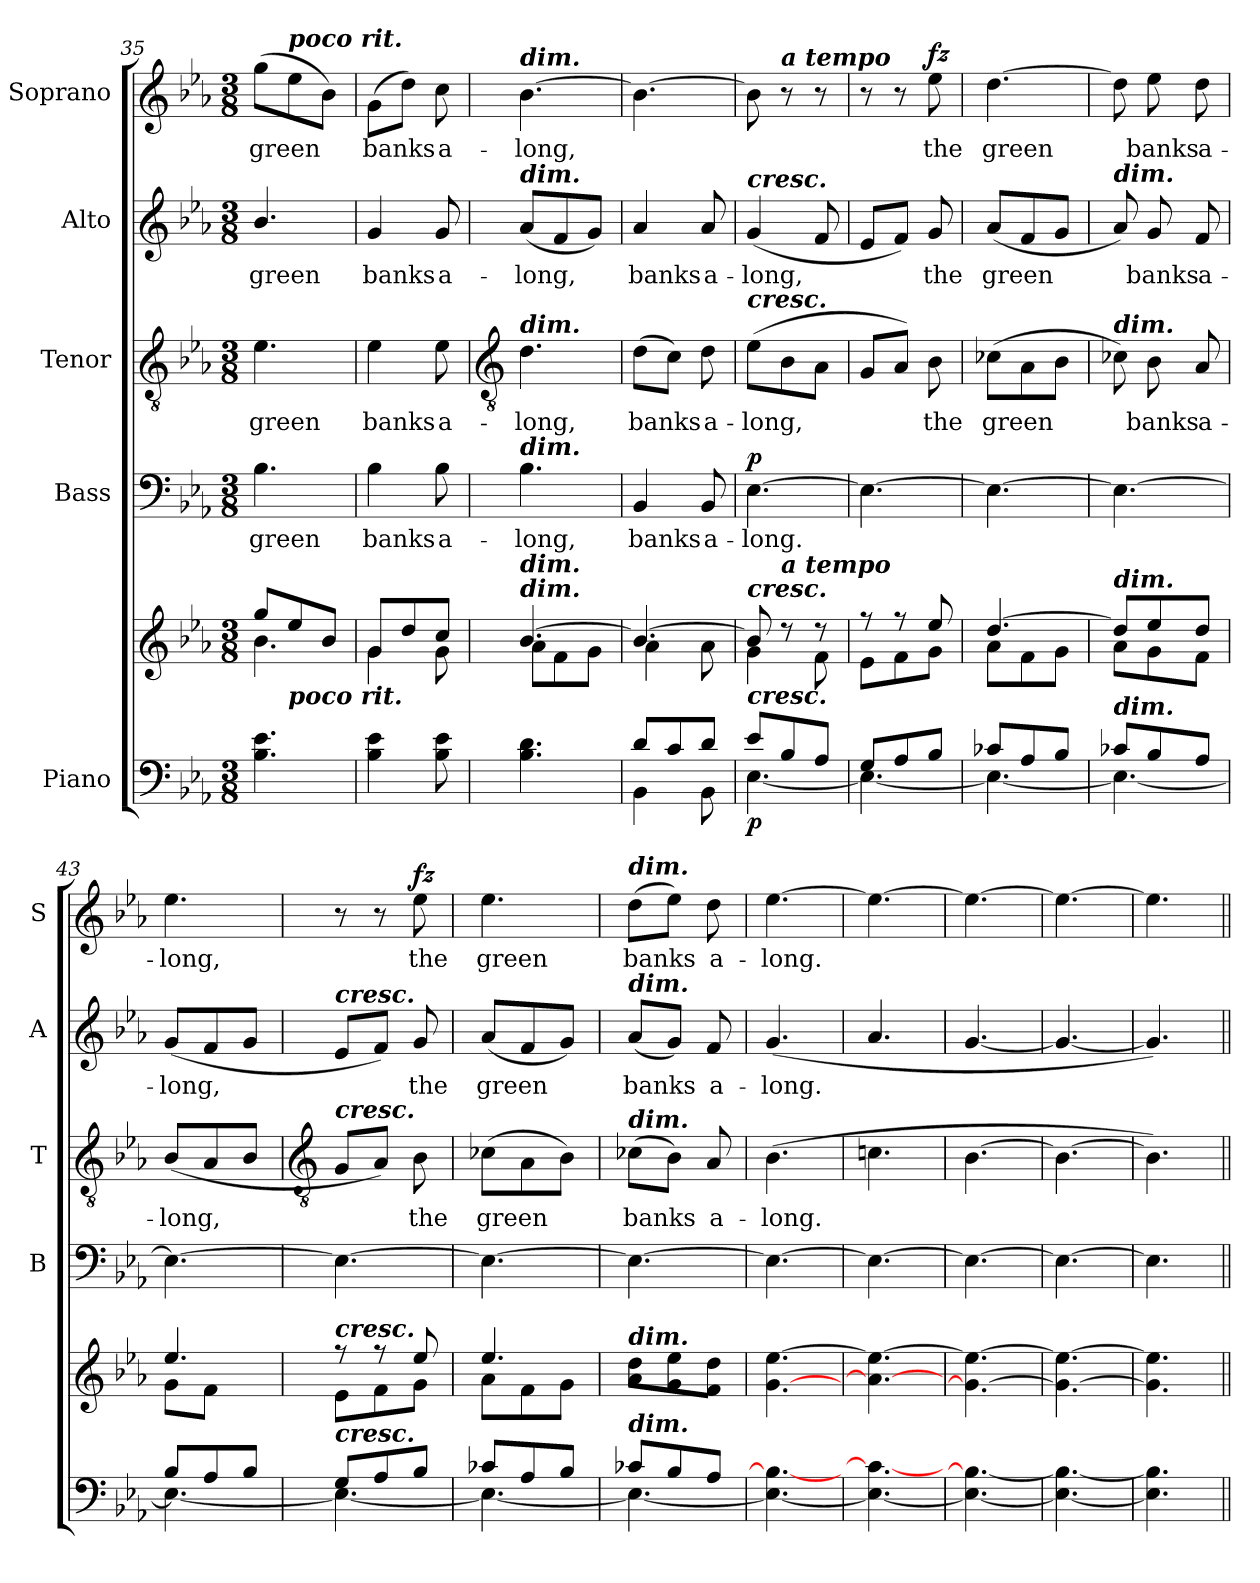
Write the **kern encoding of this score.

**kern	**kern	**dynam	**kern	**text	**dynam	**kern	**text	**kern	**text	**kern	**text	**dynam
*part5	*part5	*part5	*part4	*part4	*part4	*part3	*part3	*part2	*part2	*part1	*part1	*part1
*staff6	*staff5	*staff5/6	*staff4	*staff4	*staff4	*staff3	*staff3	*staff2	*staff2	*staff1	*staff1	*staff1
*I"Piano	*	*	*I"Bass	*	*	*I"Tenor	*	*I"Alto	*	*I"Soprano	*	*
*	*	*	*I'B	*	*	*I'T	*	*I'A	*	*I'S	*	*
*clefF4	*clefG2	*	*clefF4	*	*	*clefGv2	*	*clefG2	*	*clefG2	*	*
*k[b-e-a-]	*k[b-e-a-]	*	*k[b-e-a-]	*	*	*k[b-e-a-]	*	*k[b-e-a-]	*	*k[b-e-a-]	*	*
*E-:	*E-:	*	*E-:	*	*	*E-:	*	*E-:	*	*E-:	*	*
*M3/8	*M3/8	*	*M3/8	*	*	*M3/8	*	*M3/8	*	*M3/8	*	*
=35	=35	=35	=35	=35	=35	=35	=35	=35	=35	=35	=35	=35
*	*^	*	*	*	*	*	*	*	*	*	*	*
!	!	!	!	!	!LO:LY:b	!	!	!LO:LY:b	!	!LO:LY:b	!	!LO:LY:b	!
4.B- 4.e-	8gg/L	4.b-\	.	4.B-	green	.	4.e-	green	4.b-/	green	(>8ggL	green	.
!	!	!	!	!	!	!	!	!	!	!	!LO:TX:a:Bi:t=poco rit.	!	!
!	!LO:TX:b:Bi:t=poco rit.	!	!	!	!	!	!	!	!	!	!	!	!
.	8ee-/	.	.	.	.	.	.	.	.	.	8ee-	.	.
.	8b-/J	.	.	.	.	.	.	.	.	.	8b-J)	.	.
=36	=36	=36	=36	=36	=36	=36	=36	=36	=36	=36	=36	=36	=36
!	!	!	!	!	!LO:LY:b	!	!	!LO:LY:b	!	!LO:LY:b	!	!LO:LY:b	!
4B- 4e-	8g/L	4g\	.	4B-	banks	.	4e-	banks	4g	banks	(>8gL	banks	.
.	8dd/	.	.	.	.	.	.	.	.	.	8ddJ)	.	.
!	!	!	!	!	!LO:LY:b	!	!	!LO:LY:b	!	!LO:LY:b	!	!LO:LY:b	!
8B- 8e-	8cc/J	8g\	.	8B-	a-	.	8e-	a-	8g	a-	8cc	a-	.
!!LO:LB:g=z
=37	=37	=37	=37	=37	=37	=37	=37	=37	=37	=37	=37	=37	=37
*	*	*	*	*	*	*	*clefGv2	*	*	*	*	*	*
!	!	!	!	!	!	!	!	!	!	!	!LO:TX:a:Bi:t=dim.	!	!
!	!	!	!	!	!	!	!	!	!LO:TX:a:Bi:t=dim.	!	!	!	!
!	!	!	!	!	!	!	!LO:TX:a:Bi:t=dim.	!	!	!	!	!	!
!	!	!	!	!LO:TX:a:Bi:t=dim.	!	!	!	!	!	!	!	!	!
!	!LO:TX:a:Bi:t=dim.	!	!	!	!	!	!	!	!	!	!	!	!
!	!LO:TX:a:Bi:t=dim.	!	!	!	!	!	!	!	!	!	!	!	!
!LO:TX:a:Bi:t=dim.	!	!	!	!	!	!	!	!	!	!	!	!	!
!LO:N:vis=1	!	!	!	!	!LO:LY:b	!	!	!LO:LY:b	!	!LO:LY:b	!	!LO:LY:b	!
*^	*	*	*	*	*	*	*	*	*	*	*	*	*
4.ryy	4.B-\ 4.d\	[4.b-/	8a-\L	.	4.B-	-long,	.	4.d	-long,	(<8a-L	-long,	[4.b-	-long,	.
.	.	.	8f\	.	.	.	.	.	.	8f	.	.	.	.
.	.	.	8g\J	.	.	.	.	.	.	8gJ)	.	.	.	.
=38	=38	=38	=38	=38	=38	=38	=38	=38	=38	=38	=38	=38	=38	=38
!	!	!	!	!	!	!LO:LY:b	!	!	!LO:LY:b	!	!LO:LY:b	!	!	!
8d/L	4BB-\	4.b-/_	4a-\	.	4BB-	banks	.	(>8dL	banks	4a-	banks	4.b-_	.	.
8c/	.	.	.	.	.	.	.	8cJ)	.	.	.	.	.	.
!	!	!	!	!	!	!LO:LY:b	!	!	!LO:LY:b	!	!LO:LY:b	!	!	!
8d/J	8BB-\	.	8a-\	.	8BB-	a-	.	8d	a-	8a-	a-	.	.	.
=39	=39	=39	=39	=39	=39	=39	=39	=39	=39	=39	=39	=39	=39	=39
!	!	!	!	!	!	!	!	!	!	!LO:TX:a:Bi:t=cresc.	!	!	!	!
!	!	!	!	!	!	!	!	!LO:TX:a:Bi:t=cresc.	!	!	!	!	!	!
!	!	!LO:TX:a:Bi:t=cresc.	!	!	!	!	!	!	!	!	!	!	!	!
!LO:TX:a:Bi:t=cresc.	!	!	!	!	!	!	!	!	!	!	!	!	!	!
!	!	!	!	!LO:DY:b=2	!	!LO:LY:b	!LO:DY:b	!	!LO:LY:b	!	!LO:LY:b	!	!	!
8e-/L	[4.E-\	8b-/]	4g\	p	[4.E-	long.	p	(>8e-L	-long,	(<4g	-long,	8b-]	.	.
!	!	!	!	!	!	!	!	!	!	!	!	!LO:TX:a:Bi:t=a tempo	!	!
!	!	!LO:TX:a:Bi:t=a tempo	!	!	!	!	!	!	!	!	!	!	!	!
8B-/	.	8r	.	.	.	.	.	8B-	.	.	.	8r	.	.
8A-/J	.	8r	8f\	.	.	.	.	8A-J	.	8f	.	8r	.	.
=40	=40	=40	=40	=40	=40	=40	=40	=40	=40	=40	=40	=40	=40	=40
8G/L	4.E-\_	8r	8e-\L	.	4.E-_	.	.	8GL	.	8e-L	.	8r	.	.
8A-/	.	8r	8f\	.	.	.	.	8A-J)	.	8fJ)	.	8r	.	.
!	!	!	!	!	!	!	!	!	!LO:LY:b	!	!LO:LY:b	!	!LO:LY:b	!LO:DY:b
8B-/J	.	8ee-/	8g\J	.	.	.	.	8B-	the	8g	the	8ee-	the	fz
=41	=41	=41	=41	=41	=41	=41	=41	=41	=41	=41	=41	=41	=41	=41
!	!	!	!	!	!	!	!	!	!LO:LY:b	!	!LO:LY:b	!	!LO:LY:b	!
8c-X/L	4.E-\_	[4.dd/	8a-\L	.	4.E-_	.	.	(>8c-XL	green	(<8a-L	green	[4.dd	green	.
8A-/	.	.	8f\	.	.	.	.	8A-	.	8f	.	.	.	.
8B-/J	.	.	8g\J	.	.	.	.	8B-J	.	8gJ	.	.	.	.
=42	=42	=42	=42	=42	=42	=42	=42	=42	=42	=42	=42	=42	=42	=42
!	!	!	!	!	!	!	!	!	!	!LO:TX:a:Bi:t=dim.	!	!	!	!
!	!	!	!	!	!	!	!	!LO:TX:a:Bi:t=dim.	!	!	!	!	!	!
!	!	!LO:TX:a:Bi:t=dim.	!	!	!	!	!	!	!	!	!	!	!	!
!LO:TX:a:Bi:t=dim.	!	!	!	!	!	!	!	!	!	!	!	!	!	!
8c-X/L	4.E-\_	8dd/L]	8a-\L	.	4.E-_	.	.	8c-X)	.	8a-)	.	8dd]	.	.
!	!	!	!	!	!	!	!	!	!LO:LY:b	!	!LO:LY:b	!	!LO:LY:b	!
8B-/	.	8ee-/	8g\	.	.	.	.	8B-	banks	8g	banks	8ee-	banks	.
!	!	!	!	!	!	!	!	!	!LO:LY:b	!	!LO:LY:b	!	!LO:LY:b	!
8A-/J	.	8dd/J	8f\J	.	.	.	.	8A-	a-	8f	a-	8dd	a-	.
=43	=43	=43	=43	=43	=43	=43	=43	=43	=43	=43	=43	=43	=43	=43
!	!	!	!	!	!	!	!	!	!LO:LY:b	!	!LO:LY:b	!	!LO:LY:b	!
8B-/L	4.E-\_	4.ee-/	8g\L	.	4.E-_	.	.	(<8B-L	-long,	(<8gL	-long,	4.ee-	-long,	.
8A-/	.	.	8f\J	.	.	.	.	8A-	.	8f	.	.	.	.
8B-/J	.	.	8ryy	.	.	.	.	8B-J	.	8gJ	.	.	.	.
!!LO:LB:g=z
=44	=44	=44	=44	=44	=44	=44	=44	=44	=44	=44	=44	=44	=44	=44
*	*	*	*	*	*	*	*	*clefGv2	*	*	*	*	*	*
!	!	!	!	!	!	!	!	!	!	!LO:TX:a:Bi:t=cresc.	!	!	!	!
!	!	!	!	!	!	!	!	!LO:TX:a:Bi:t=cresc.	!	!	!	!	!	!
!	!	!LO:TX:a:Bi:t=cresc.	!	!	!	!	!	!	!	!	!	!	!	!
!LO:TX:a:Bi:t=cresc.	!	!	!	!	!	!	!	!	!	!	!	!	!	!
8G/L	4.E-\_	8r	8e-\L	.	4.E-_	.	.	8GL	.	8e-L	.	8r	.	.
8A-/	.	8r	8f\	.	.	.	.	8A-J)	.	8fJ)	.	8r	.	.
!	!	!	!	!	!	!	!	!	!LO:LY:b	!	!LO:LY:b	!	!LO:LY:b	!LO:DY:b
8B-/J	.	8ee-/	8g\J	.	.	.	.	8B-	the	8g	the	8ee-	the	fz
=45	=45	=45	=45	=45	=45	=45	=45	=45	=45	=45	=45	=45	=45	=45
!	!	!	!	!	!	!	!	!	!LO:LY:b	!	!LO:LY:b	!	!LO:LY:b	!
8c-X/L	4.E-\_	4.ee-/	8a-\L	.	4.E-_	.	.	(>8c-XL	green	(<8a-L	green	4.ee-	green	.
8A-/	.	.	8f\	.	.	.	.	8A-	.	8f	.	.	.	.
8B-/J	.	.	8g\J	.	.	.	.	8B-J)	.	8gJ)	.	.	.	.
=46	=46	=46	=46	=46	=46	=46	=46	=46	=46	=46	=46	=46	=46	=46
!	!	!	!	!	!	!	!	!	!	!	!	!LO:TX:a:Bi:t=dim.	!	!
!	!	!	!	!	!	!	!	!	!	!LO:TX:a:Bi:t=dim.	!	!	!	!
!	!	!	!	!	!	!	!	!LO:TX:a:Bi:t=dim.	!	!	!	!	!	!
!	!	!LO:TX:a:Bi:t=dim.	!	!	!	!	!	!	!	!	!	!	!	!
!LO:TX:a:Bi:t=dim.	!	!	!	!	!	!	!	!	!	!	!	!	!	!
!	!	!	!LO:N:vis=1	!	!	!	!	!	!LO:LY:b	!	!LO:LY:b	!	!LO:LY:b	!
8c-X/L	4.E-\_	8a-\ 8dd\L	4.ryy	.	4.E-_	.	.	(>8c-XL	banks	(<8a-L	banks	(>8ddL	banks	.
8B-/	.	8g\ 8ee-\	.	.	.	.	.	8B-J)	.	8gJ)	.	8ee-J)	.	.
!	!	!	!	!	!	!	!	!	!LO:LY:b	!	!LO:LY:b	!	!LO:LY:b	!
8A-/J	.	8f\ 8dd\J	.	.	.	.	.	8A-	a-	8f	a-	8dd	a-	.
=47	=47	=47	=47	=47	=47	=47	=47	=47	=47	=47	=47	=47	=47	=47
!LO:N:vis=1	!	!	!LO:N:vis=1	!	!	!	!	!	!LO:LY:b	!	!LO:LY:b	!	!LO:LY:b	!
4.ryy	4.E-\_ 4.B-\_	[4.g\ [4.ee-\	4.ryy	.	4.E-_	.	.	(>4.B-	-long.	(<4.g	-long.	[4.ee-	-long.	.
=48	=48	=48	=48	=48	=48	=48	=48	=48	=48	=48	=48	=48	=48	=48
!LO:N:vis=1	!	!	!LO:N:vis=1	!	!	!	!	!	!	!	!	!	!	!
4.ryy	4.E-\_ 4.cn\_	4.a-\_ 4.ee-\_	4.ryy	.	4.E-_	.	.	4.cn	.	4.a-	.	4.ee-_	.	.
=49	=49	=49	=49	=49	=49	=49	=49	=49	=49	=49	=49	=49	=49	=49
!LO:N:vis=1	!	!	!LO:N:vis=1	!	!	!	!	!	!	!	!	!	!	!
4.ryy	4.E-\_ 4.B-\_	4.g\_ 4.ee-\_	4.ryy	.	4.E-_	.	.	[4.B-	.	[4.g	.	4.ee-_	.	.
=50	=50	=50	=50	=50	=50	=50	=50	=50	=50	=50	=50	=50	=50	=50
!LO:N:vis=1	!	!	!LO:N:vis=1	!	!	!	!	!	!	!	!	!	!	!
4.ryy	4.E-\_ 4.B-\_	4.g\_ 4.ee-\_	4.ryy	.	4.E-_	.	.	4.B-_	.	4.g_	.	4.ee-_	.	.
=51	=51	=51	=51	=51	=51	=51	=51	=51	=51	=51	=51	=51	=51	=51
!LO:N:vis=1	!	!	!LO:N:vis=1	!	!	!	!	!	!	!	!	!	!	!
4.ryy	4.E-\] 4.B-\]	4.g\] 4.ee-\]	4.ryy	.	4.E-]	.	.	4.B-])	.	4.g])	.	4.ee-]	.	.
*v	*v	*	*	*	*	*	*	*	*	*	*	*	*	*
*	*v	*v	*	*	*	*	*	*	*	*	*	*	*
=||	=||	=||	=||	=||	=||	=||	=||	=||	=||	=||	=||	=||
*-	*-	*-	*-	*-	*-	*-	*-	*-	*-	*-	*-	*-
